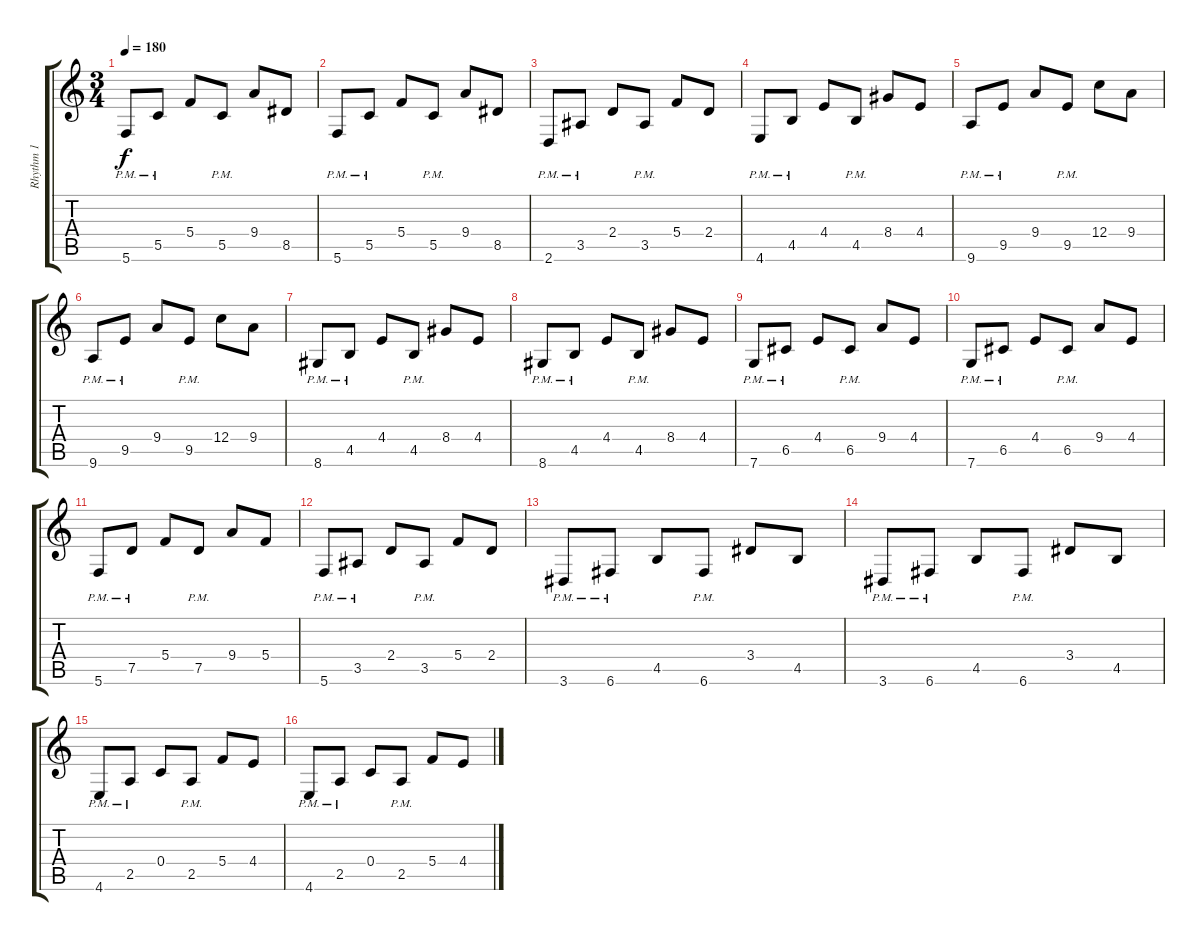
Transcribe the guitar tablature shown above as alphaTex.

\track ("Rhythm 1" "Rhythm 1") {instrument overdrivenguitar}
\staff {score tabs}
\tuning (D4 A3 F3 C3 G2 C2) {hide}
\ts (3 4)
\tempo 180
\clef g2
\ks c
5.6{pm}.8{dy f} 5.5{pm}.8 5.4.8 5.5{pm}.8 9.4.8 8.5.8 |
5.6{pm}.8 5.5{pm}.8 5.4.8 5.5{pm}.8 9.4.8 8.5.8 |
2.6{pm}.8 3.5{pm}.8 2.4.8 3.5{pm}.8 5.4.8 2.4.8 |
4.6{pm}.8 4.5{pm}.8 4.4.8 4.5{pm}.8 8.4.8 4.4.8 |
9.6{pm}.8 9.5{pm}.8 9.4.8 9.5{pm}.8 12.4.8 9.4.8 |
9.6{pm}.8 9.5{pm}.8 9.4.8 9.5{pm}.8 12.4.8 9.4.8 |
8.6{pm}.8 4.5{pm}.8 4.4.8 4.5{pm}.8 8.4.8 4.4.8 |
8.6{pm}.8 4.5{pm}.8 4.4.8 4.5{pm}.8 8.4.8 4.4.8 |
7.6{pm}.8 6.5{pm}.8 4.4.8 6.5{pm}.8 9.4.8 4.4.8 |
7.6{pm}.8 6.5{pm}.8 4.4.8 6.5{pm}.8 9.4.8 4.4.8 |
5.6{pm}.8 7.5{pm}.8 5.4.8 7.5{pm}.8 9.4.8 5.4.8 |
5.6{pm}.8 3.5{pm}.8 2.4.8 3.5{pm}.8 5.4.8 2.4.8 |
3.6{pm}.8 6.6{pm}.8 4.5.8 6.6{pm}.8 3.4.8 4.5.8 |
3.6{pm}.8 6.6{pm}.8 4.5.8 6.6{pm}.8 3.4.8 4.5.8 |
4.6{pm}.8 2.5{pm}.8 0.4.8 2.5{pm}.8 5.4.8 4.4.8 |
4.6{pm}.8 2.5{pm}.8 0.4.8 2.5{pm}.8 5.4.8 4.4.8
